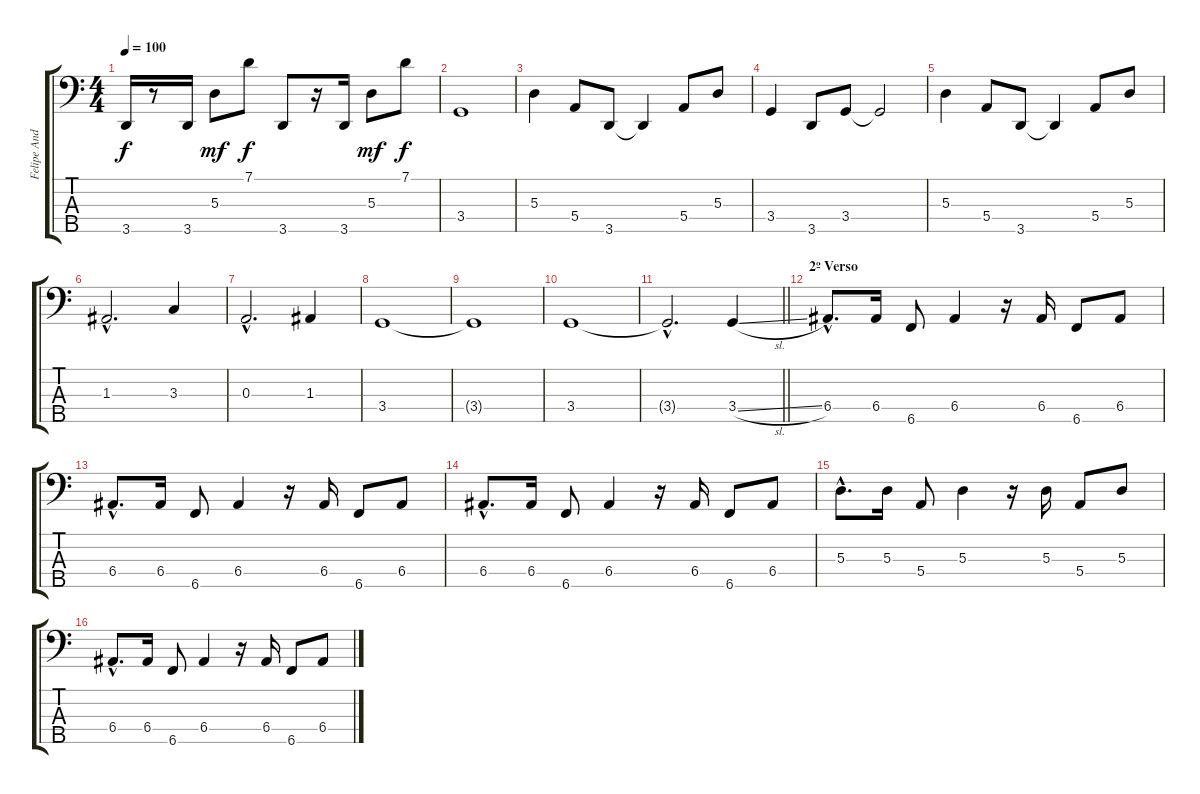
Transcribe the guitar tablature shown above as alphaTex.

\track ("Felipe Andreoli" "Felipe And") {instrument electricbassfinger}
\staff {score tabs}
\tuning (G2 D2 A1 E1 B0) {hide}
\ts (4 4)
\tempo 100
\clef f4
\ks c
3.5.16{dy f} r.8 3.5.16 5.3.8{dy mf} 7.1.8{dy f} 3.5.8 r.16 3.5.16 5.3.8{dy mf} 7.1.8{dy f} |
3.4.1 |
5.3.4 5.4.8 3.5.8 3.5{t}.4 5.4.8 5.3.8 |
3.4.4 3.5.8 3.4.8 3.4{t}.2 |
5.3.4 5.4.8 3.5.8 3.5{t}.4 5.4.8 5.3.8 |
1.3{hac}.2{d} 3.3.4 |
0.3{hac}.2{d} 1.3.4 |
3.4.1 |
3.4{t}.1 |
3.4.1 |
\barLineRight lightlight
3.4{hac t}.2{d} 3.4{sl}.4 |
\section ("" "2º Verso")
6.4{hac}.8{d} 6.4.16 6.5.8 6.4.4 r.16 6.4.16 6.5.8 6.4.8 |
6.4{hac}.8{d} 6.4.16 6.5.8 6.4.4 r.16 6.4.16 6.5.8 6.4.8 |
6.4{hac}.8{d} 6.4.16 6.5.8 6.4.4 r.16 6.4.16 6.5.8 6.4.8 |
5.3{hac}.8{d} 5.3.16 5.4.8 5.3.4 r.16 5.3.16 5.4.8 5.3.8 |
6.4{hac}.8{d} 6.4.16 6.5.8 6.4.4 r.16 6.4.16 6.5.8 6.4.8
